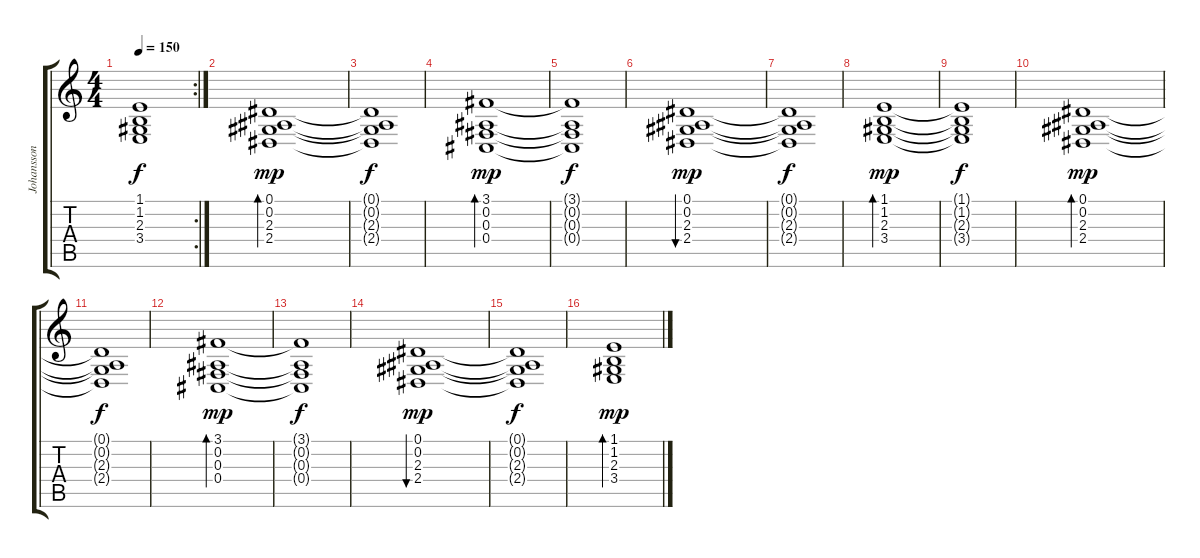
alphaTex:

\track ("Johansson" "Johansson") {instrument harpsichord}
\staff {score tabs}
\tuning (Eb4 Bb3 Gb3 Db3 Ab2 Eb2) {hide}
\rc 2
\ts (4 4)
\tempo 150
\clef g2
\ks c
(1.1{t} 1.2{t} 2.3{t} 3.4{t}).1{dy f} |
(0.1 0.2 2.3 2.4).1{bd 240 dy mp} |
(0.1{t} 0.2{t} 2.3{t} 2.4{t}).1{dy f} |
(3.1 0.2 0.3 0.4).1{bd 240 dy mp} |
(3.1{t} 0.2{t} 0.3{t} 0.4{t}).1{dy f} |
(0.1 0.2 2.3 2.4).1{bu 240 dy mp} |
(0.1{t} 0.2{t} 2.3{t} 2.4{t}).1{dy f} |
(1.1 1.2 2.3 3.4).1{bd 240 dy mp} |
(1.1{t} 1.2{t} 2.3{t} 3.4{t}).1{dy f} |
(0.1 0.2 2.3 2.4).1{bd 240 dy mp} |
(0.1{t} 0.2{t} 2.3{t} 2.4{t}).1{dy f} |
(3.1 0.2 0.3 0.4).1{bd 240 dy mp} |
(3.1{t} 0.2{t} 0.3{t} 0.4{t}).1{dy f} |
(0.1 0.2 2.3 2.4).1{bu 240 dy mp} |
(0.1{t} 0.2{t} 2.3{t} 2.4{t}).1{dy f} |
(1.1 1.2 2.3 3.4).1{bd 240 dy mp}
